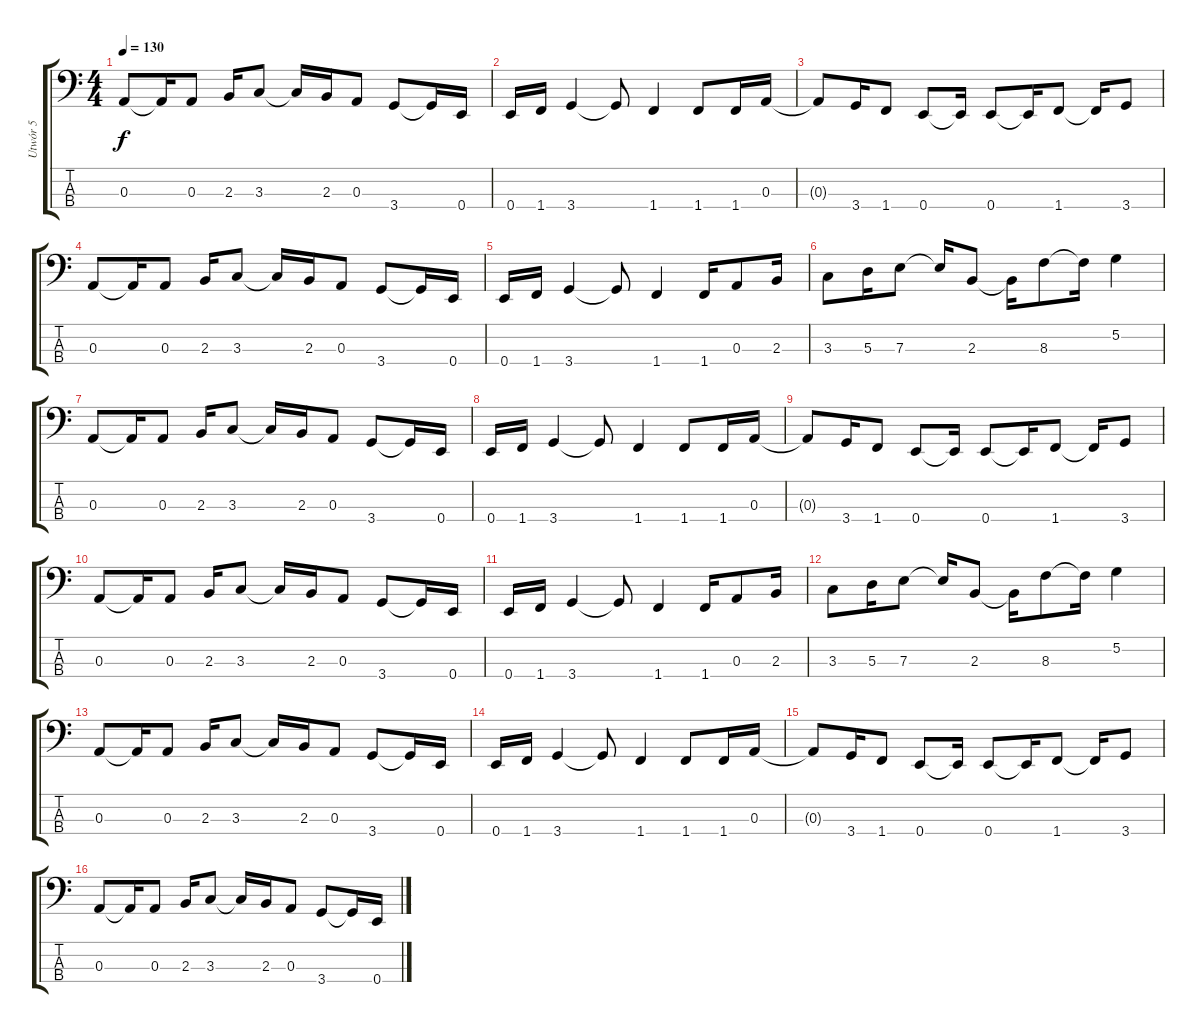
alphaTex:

\track ("Utwór 5" "Utwór 5") {instrument electricbasspick}
\staff {score tabs}
\tuning (G2 D2 A1 E1) {hide}
\ts (4 4)
\tempo 130
\clef f4
\ks c
0.3.8{dy f} 0.3{t}.16 0.3.8 2.3.16 3.3.8 3.3{t}.16 2.3.16 0.3.8 3.4.8 3.4{t}.16 0.4.16 |
0.4.16 1.4.16 3.4.4 3.4{t}.8 1.4.4 1.4.8 1.4.16 0.3.16 |
0.3{t}.8 3.4.16 1.4.8 0.4.8 0.4{t}.16 0.4.8 0.4{t}.16 1.4.8 1.4{t}.16 3.4.8 |
0.3.8 0.3{t}.16 0.3.8 2.3.16 3.3.8 3.3{t}.16 2.3.16 0.3.8 3.4.8 3.4{t}.16 0.4.16 |
0.4.16 1.4.16 3.4.4 3.4{t}.8 1.4.4 1.4.16 0.3.8 2.3.16 |
3.3.8 5.3.16 7.3.8 7.3{t}.16 2.3.8 2.3{t}.16 8.3.8 8.3{t}.16 5.2.4 |
0.3.8 0.3{t}.16 0.3.8 2.3.16 3.3.8 3.3{t}.16 2.3.16 0.3.8 3.4.8 3.4{t}.16 0.4.16 |
0.4.16 1.4.16 3.4.4 3.4{t}.8 1.4.4 1.4.8 1.4.16 0.3.16 |
0.3{t}.8 3.4.16 1.4.8 0.4.8 0.4{t}.16 0.4.8 0.4{t}.16 1.4.8 1.4{t}.16 3.4.8 |
0.3.8 0.3{t}.16 0.3.8 2.3.16 3.3.8 3.3{t}.16 2.3.16 0.3.8 3.4.8 3.4{t}.16 0.4.16 |
0.4.16 1.4.16 3.4.4 3.4{t}.8 1.4.4 1.4.16 0.3.8 2.3.16 |
3.3.8 5.3.16 7.3.8 7.3{t}.16 2.3.8 2.3{t}.16 8.3.8 8.3{t}.16 5.2.4 |
0.3.8 0.3{t}.16 0.3.8 2.3.16 3.3.8 3.3{t}.16 2.3.16 0.3.8 3.4.8 3.4{t}.16 0.4.16 |
0.4.16 1.4.16 3.4.4 3.4{t}.8 1.4.4 1.4.8 1.4.16 0.3.16 |
0.3{t}.8 3.4.16 1.4.8 0.4.8 0.4{t}.16 0.4.8 0.4{t}.16 1.4.8 1.4{t}.16 3.4.8 |
0.3.8 0.3{t}.16 0.3.8 2.3.16 3.3.8 3.3{t}.16 2.3.16 0.3.8 3.4.8 3.4{t}.16 0.4.16
